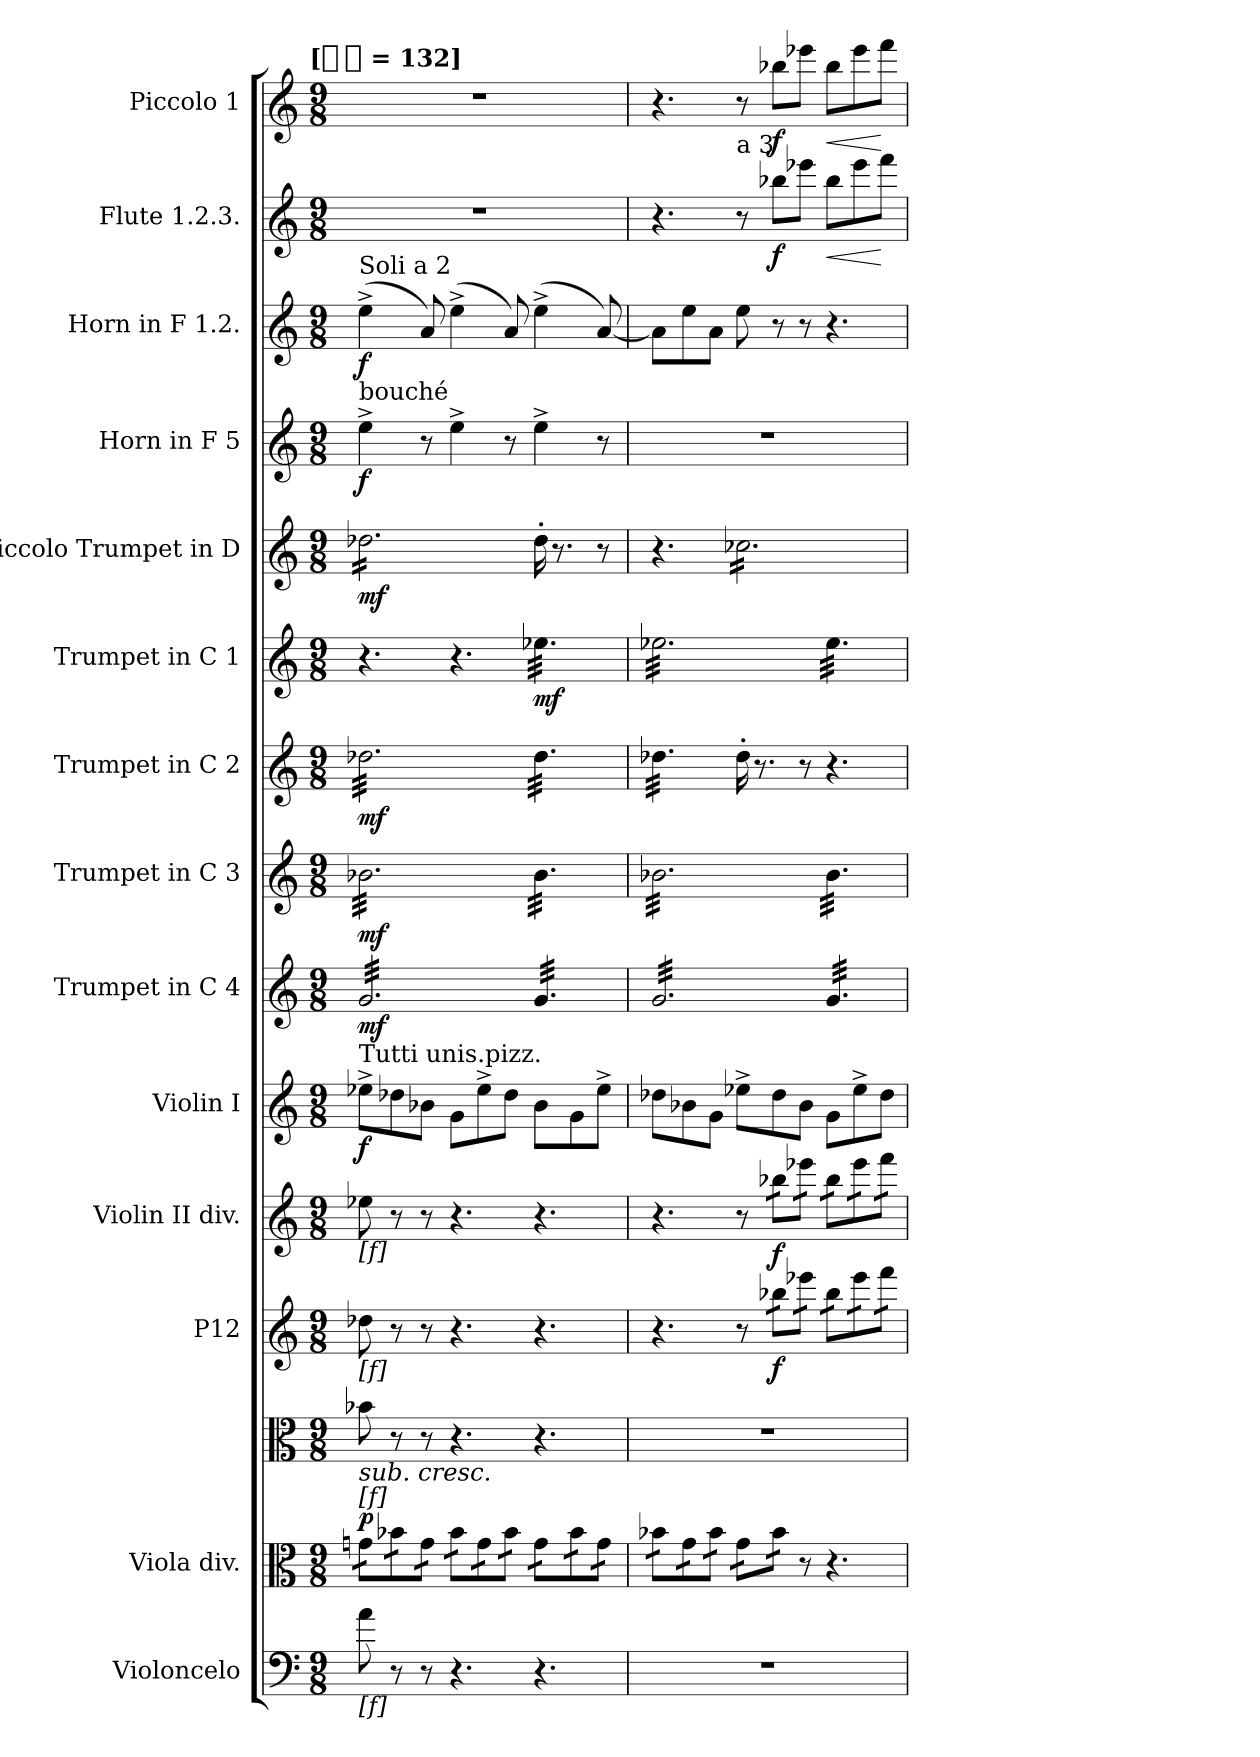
**kern	**kern	**kern	**dynam	**kern	**dynam	**kern	**dynam	**kern	**dynam	**kern	**dynam	**kern	**dynam	**kern	**dynam	**kern	**dynam	**kern	**dynam	**kern	**dynam	**kern	**dynam	**kern	**dynam	**kern	**dynam
*part14	*part13	*part13	*part13	*part12	*part12	*part11	*part11	*part10	*part10	*part9	*part9	*part8	*part8	*part7	*part7	*part6	*part6	*part5	*part5	*part4	*part4	*part3	*part3	*part2	*part2	*part1	*part1
*staff15	*staff14	*staff13	*staff13/14	*staff12	*staff12	*staff11	*staff11	*staff10	*staff10	*staff9	*staff9	*staff8	*staff8	*staff7	*staff7	*staff6	*staff6	*staff5	*staff5	*staff4	*staff4	*staff3	*staff3	*staff2	*staff2	*staff1	*staff1
*I"Violoncelo	*I"Viola div.	*	*	*I"P12	*	*I"Violin II div.	*	*I"Violin I	*	*I"Trumpet in C 4	*	*I"Trumpet in C 3	*	*I"Trumpet in C 2	*	*I"Trumpet in C 1	*	*I"Piccolo Trumpet in D	*	*I"Horn in F 5	*	*I"Horn in F 1.2.	*	*I"Flute 1.2.3.	*	*I"Piccolo 1	*
*I'Vc.	*I'Vla.	*	*	*	*	*I'Vln. II	*	*I'Vln. I	*	*	*	*	*	*	*	*	*	*	*	*I'Hn.	*	*I'Hn.	*	*I'Fl.	*	*I'Picc.	*
*clefF4	*clefC3	*clefC3	*	*clefG2	*	*clefG2	*	*clefG2	*	*clefG2	*	*clefG2	*	*clefG2	*	*clefG2	*	*clefG2	*	*clefG2	*	*clefG2	*	*clefG2	*	*clefG2	*
*	*	*	*	*	*	*	*	*	*	*	*	*	*	*	*	*	*	*ITrd-1c-2	*	*ITrd4c7	*	*ITrd4c7	*	*	*	*ITrd-7c-12	*
*k[]	*k[]	*k[]	*	*k[]	*	*k[]	*	*k[]	*	*k[]	*	*k[]	*	*k[]	*	*k[]	*	*k[f#c#]	*	*k[b-]	*	*k[b-]	*	*k[]	*	*k[]	*
!!LO:TX:omd:t=[[quarter-dot] = 132]
*M9/8	*M9/8	*M9/8	*	*M9/8	*	*M9/8	*	*M9/8	*	*M9/8	*	*M9/8	*	*M9/8	*	*M9/8	*	*M9/8	*	*M9/8	*	*M9/8	*	*M9/8	*	*M9/8	*
*MM198	*MM198	*MM198	*	*MM198	*	*MM198	*	*MM198	*	*MM198	*	*MM198	*	*MM198	*	*MM198	*	*MM198	*	*MM198	*	*MM198	*	*MM198	*	*MM198	*
=1	=1	=1	=1	=1	=1	=1	=1	=1	=1	=1	=1	=1	=1	=1	=1	=1	=1	=1	=1	=1	=1	=1	=1	=1	=1	=1	=1
!	!	!	!	!	!	!	!	!	!	!	!	!	!	!	!	!	!	!	!	!	!	!LO:TX:a:t=Soli a 2	!	!	!	!	!
!	!	!	!	!	!	!	!	!	!	!	!	!	!	!	!	!	!	!	!	!LO:TX:a:t=bouché	!	!	!	!	!	!	!
!	!	!	!	!	!	!	!	!LO:TX:a:t=Tutti unis.pizz.	!	!	!	!	!	!	!	!	!	!	!	!	!	!	!	!	!	!	!
!	!	!	!	!	!	!LO:TX:b:t=[f]	!	!	!	!	!	!	!	!	!	!	!	!	!	!	!	!	!	!	!	!	!
!	!	!	!	!LO:TX:b:t=[f]	!	!	!	!	!	!	!	!	!	!	!	!	!	!	!	!	!	!	!	!	!	!	!
!	!	!LO:TX:b:i:t=sub. cresc.	!	!	!	!	!	!	!	!	!	!	!	!	!	!	!	!	!	!	!	!	!	!	!	!	!
!	!	!LO:TX:b:t=[f]	!	!	!	!	!	!	!	!	!	!	!	!	!	!	!	!	!	!	!	!	!	!	!	!	!
!LO:TX:b:t=[f]	!	!	!	!	!	!	!	!	!	!	!	!	!	!	!	!	!	!	!	!	!	!	!	!	!	!	!
*	*tremolo	*	*	*	*	*	*	*	*	*	*	*	*	*	*	*	*	*	*	*	*	*	*	*	*	*	*
*	*	*	*	*	*	*	*	*	*	*tremolo	*	*	*	*	*	*	*	*	*	*	*	*	*	*	*	*	*
*	*	*	*	*	*	*	*	*	*	*	*	*tremolo	*	*	*	*	*	*	*	*	*	*	*	*	*	*	*
*	*	*	*	*	*	*	*	*	*	*	*	*	*	*tremolo	*	*	*	*	*	*	*	*	*	*	*	*	*
*	*	*	*	*	*	*	*	*	*	*	*	*	*	*	*	*	*	*tremolo	*	*	*	*	*	*	*	*	*
8a	16gnLL	8b-X	p	8dd-X	.	8ee-X	.	8ee-X^L	f	32gLLL	mf	32b-XLLL	mf	32dd-XLLL	mf	4.r	.	16ee-XLL	mf	4a^	f	(4a^	f	8%9r	.	8%9r	.
.	.	.	.	.	.	.	.	.	.	32g	.	32b-X	.	32dd-X	.	.	.	.	.	.	.	.	.	.	.	.	.
.	16gn	.	.	.	.	.	.	.	.	32g	.	32b-X	.	32dd-X	.	.	.	16ee-X	.	.	.	.	.	.	.	.	.
.	.	.	.	.	.	.	.	.	.	32g	.	32b-X	.	32dd-X	.	.	.	.	.	.	.	.	.	.	.	.	.
8r	16b-X	8r	.	8r	.	8r	.	8dd-X	.	32g	.	32b-X	.	32dd-X	.	.	.	16ee-X	.	.	.	.	.	.	.	.	.
.	.	.	.	.	.	.	.	.	.	32g	.	32b-X	.	32dd-X	.	.	.	.	.	.	.	.	.	.	.	.	.
.	16b-X	.	.	.	.	.	.	.	.	32g	.	32b-X	.	32dd-X	.	.	.	16ee-X	.	.	.	.	.	.	.	.	.
.	.	.	.	.	.	.	.	.	.	32g	.	32b-X	.	32dd-X	.	.	.	.	.	.	.	.	.	.	.	.	.
8r	16g	8r	.	8r	.	8r	.	8b-XJ	.	32g	.	32b-X	.	32dd-X	.	.	.	16ee-X	.	8r	.	8d)	.	.	.	.	.
.	.	.	.	.	.	.	.	.	.	32g	.	32b-X	.	32dd-X	.	.	.	.	.	.	.	.	.	.	.	.	.
.	16gJJ	.	.	.	.	.	.	.	.	32g	.	32b-X	.	32dd-X	.	.	.	16ee-X	.	.	.	.	.	.	.	.	.
.	.	.	.	.	.	.	.	.	.	32g	.	32b-X	.	32dd-X	.	.	.	.	.	.	.	.	.	.	.	.	.
4.r	16b-LL	4.r	.	4.r	.	4.r	.	8gL	.	32g	.	32b-X	.	32dd-X	.	4.r	.	16ee-X	.	4a^	.	(4a^	.	.	.	.	.
.	.	.	.	.	.	.	.	.	.	32g	.	32b-X	.	32dd-X	.	.	.	.	.	.	.	.	.	.	.	.	.
.	16b-	.	.	.	.	.	.	.	.	32g	.	32b-X	.	32dd-X	.	.	.	16ee-X	.	.	.	.	.	.	.	.	.
.	.	.	.	.	.	.	.	.	.	32g	.	32b-X	.	32dd-X	.	.	.	.	.	.	.	.	.	.	.	.	.
.	16g	.	.	.	.	.	.	8ee-^	.	32g	.	32b-X	.	32dd-X	.	.	.	16ee-X	.	.	.	.	.	.	.	.	.
.	.	.	.	.	.	.	.	.	.	32g	.	32b-X	.	32dd-X	.	.	.	.	.	.	.	.	.	.	.	.	.
.	16g	.	.	.	.	.	.	.	.	32g	.	32b-X	.	32dd-X	.	.	.	16ee-X	.	.	.	.	.	.	.	.	.
.	.	.	.	.	.	.	.	.	.	32g	.	32b-X	.	32dd-X	.	.	.	.	.	.	.	.	.	.	.	.	.
.	16b-	.	.	.	.	.	.	8dd-J	.	32g	.	32b-X	.	32dd-X	.	.	.	16ee-X	.	8r	.	8d)	.	.	.	.	.
.	.	.	.	.	.	.	.	.	.	32g	.	32b-X	.	32dd-X	.	.	.	.	.	.	.	.	.	.	.	.	.
.	16b-JJ	.	.	.	.	.	.	.	.	32g	.	32b-X	.	32dd-X	.	.	.	16ee-XJJ	.	.	.	.	.	.	.	.	.
*	*	*	*	*	*	*	*	*	*	*	*	*	*	*	*	*	*	*Xtremolo	*	*	*	*	*	*	*	*	*
.	.	.	.	.	.	.	.	.	.	32gJJJ	.	32b-XJJJ	.	32dd-XJJJ	.	.	.	.	.	.	.	.	.	.	.	.	.
*	*	*	*	*	*	*	*	*	*	*	*	*	*	*	*	*tremolo	*	*	*	*	*	*	*	*	*	*	*
4.r	16gLL	4.r	.	4.r	.	4.r	.	8b-L	.	32gLLL	.	32b-LLL	.	32dd-LLL	.	32ee-XLLL	mf	16ee-'	.	4a^	.	(4a^	.	.	.	.	.
.	.	.	.	.	.	.	.	.	.	32g	.	32b-	.	32dd-	.	32ee-X	.	.	.	.	.	.	.	.	.	.	.
.	16g	.	.	.	.	.	.	.	.	32g	.	32b-	.	32dd-	.	32ee-X	.	8.r	.	.	.	.	.	.	.	.	.
.	.	.	.	.	.	.	.	.	.	32g	.	32b-	.	32dd-	.	32ee-X	.	.	.	.	.	.	.	.	.	.	.
.	16b-	.	.	.	.	.	.	8g	.	32g	.	32b-	.	32dd-	.	32ee-X	.	.	.	.	.	.	.	.	.	.	.
.	.	.	.	.	.	.	.	.	.	32g	.	32b-	.	32dd-	.	32ee-X	.	.	.	.	.	.	.	.	.	.	.
.	16b-	.	.	.	.	.	.	.	.	32g	.	32b-	.	32dd-	.	32ee-X	.	.	.	.	.	.	.	.	.	.	.
.	.	.	.	.	.	.	.	.	.	32g	.	32b-	.	32dd-	.	32ee-X	.	.	.	.	.	.	.	.	.	.	.
.	16g	.	.	.	.	.	.	8ee-^J	.	32g	.	32b-	.	32dd-	.	32ee-X	.	8r	.	8r	.	[8d)	.	.	.	.	.
.	.	.	.	.	.	.	.	.	.	32g	.	32b-	.	32dd-	.	32ee-X	.	.	.	.	.	.	.	.	.	.	.
.	16gJJ	.	.	.	.	.	.	.	.	32g	.	32b-	.	32dd-	.	32ee-X	.	.	.	.	.	.	.	.	.	.	.
.	.	.	.	.	.	.	.	.	.	32gJJJ	.	32b-JJJ	.	32dd-JJJ	.	32ee-XJJJ	.	.	.	.	.	.	.	.	.	.	.
=2	=2	=2	=2	=2	=2	=2	=2	=2	=2	=2	=2	=2	=2	=2	=2	=2	=2	=2	=2	=2	=2	=2	=2	=2	=2	=2	=2
8%9r	16b-XLL	8%9r	.	4.r	.	4.r	.	8dd-XL	.	32gLLL	.	32b-XLLL	.	32dd-XLLL	.	32ee-XLLL	.	4.r	.	8%9r	.	8dL]	.	4.r	.	4.r	.
.	.	.	.	.	.	.	.	.	.	32g	.	32b-X	.	32dd-X	.	32ee-X	.	.	.	.	.	.	.	.	.	.	.
.	16b-X	.	.	.	.	.	.	.	.	32g	.	32b-X	.	32dd-X	.	32ee-X	.	.	.	.	.	.	.	.	.	.	.
.	.	.	.	.	.	.	.	.	.	32g	.	32b-X	.	32dd-X	.	32ee-X	.	.	.	.	.	.	.	.	.	.	.
.	16g	.	.	.	.	.	.	8b-X	.	32g	.	32b-X	.	32dd-X	.	32ee-X	.	.	.	.	.	8a	.	.	.	.	.
.	.	.	.	.	.	.	.	.	.	32g	.	32b-X	.	32dd-X	.	32ee-X	.	.	.	.	.	.	.	.	.	.	.
.	16g	.	.	.	.	.	.	.	.	32g	.	32b-X	.	32dd-X	.	32ee-X	.	.	.	.	.	.	.	.	.	.	.
.	.	.	.	.	.	.	.	.	.	32g	.	32b-X	.	32dd-X	.	32ee-X	.	.	.	.	.	.	.	.	.	.	.
.	16b-	.	.	.	.	.	.	8gJ	.	32g	.	32b-X	.	32dd-X	.	32ee-X	.	.	.	.	.	8dJ	.	.	.	.	.
.	.	.	.	.	.	.	.	.	.	32g	.	32b-X	.	32dd-X	.	32ee-X	.	.	.	.	.	.	.	.	.	.	.
.	16b-JJ	.	.	.	.	.	.	.	.	32g	.	32b-X	.	32dd-X	.	32ee-X	.	.	.	.	.	.	.	.	.	.	.
.	.	.	.	.	.	.	.	.	.	32g	.	32b-X	.	32dd-XJJJ	.	32ee-X	.	.	.	.	.	.	.	.	.	.	.
*	*	*	*	*	*	*	*	*	*	*	*	*	*	*Xtremolo	*	*	*	*	*	*	*	*	*	*	*	*	*
!	!	!	!	!	!	!	!	!	!	!	!	!	!	!	!	!	!	!	!	!	!	!	!	!LO:TX:a:t=a 3	!	!	!
*	*	*	*	*	*	*	*	*	*	*	*	*	*	*	*	*	*	*tremolo	*	*	*	*	*	*	*	*	*
.	16gLL	.	.	8r	.	8r	.	8ee-X^L	.	32g	.	32b-X	.	16dd-'	.	32ee-X	.	16dd-XLL	.	.	.	8a	.	8r	.	8r	.
.	.	.	.	.	.	.	.	.	.	32g	.	32b-X	.	.	.	32ee-X	.	.	.	.	.	.	.	.	.	.	.
.	16g	.	.	.	.	.	.	.	.	32g	.	32b-X	.	8.r	.	32ee-X	.	16dd-X	.	.	.	.	.	.	.	.	.
.	.	.	.	.	.	.	.	.	.	32g	.	32b-X	.	.	.	32ee-X	.	.	.	.	.	.	.	.	.	.	.
*	*	*	*	*tremolo	*	*	*	*	*	*	*	*	*	*	*	*	*	*	*	*	*	*	*	*	*	*	*
*	*	*	*	*	*	*tremolo	*	*	*	*	*	*	*	*	*	*	*	*	*	*	*	*	*	*	*	*	*
.	16b-	.	.	16bb-XLL	f	16bb-XLL	f	8dd-	.	32g	.	32b-X	.	.	.	32ee-X	.	16dd-X	.	.	.	8r	.	8bb-XL	f	8bbb-XL	f
.	.	.	.	.	.	.	.	.	.	32g	.	32b-X	.	.	.	32ee-X	.	.	.	.	.	.	.	.	.	.	.
.	16b-JJ	.	.	16bb-X	.	16bb-X	.	.	.	32g	.	32b-X	.	.	.	32ee-X	.	16dd-X	.	.	.	.	.	.	.	.	.
*	*Xtremolo	*	*	*	*	*	*	*	*	*	*	*	*	*	*	*	*	*	*	*	*	*	*	*	*	*	*
.	.	.	.	.	.	.	.	.	.	32g	.	32b-X	.	.	.	32ee-X	.	.	.	.	.	.	.	.	.	.	.
.	8r	.	.	16eee-X	.	16eee-X	.	8b-J	.	32g	.	32b-X	.	8r	.	32ee-X	.	16dd-X	.	.	.	8r	.	8eee-XJ	.	8eeee-XJ	.
.	.	.	.	.	.	.	.	.	.	32g	.	32b-X	.	.	.	32ee-X	.	.	.	.	.	.	.	.	.	.	.
.	.	.	.	16eee-XJJ	.	16eee-XJJ	.	.	.	32g	.	32b-X	.	.	.	32ee-X	.	16dd-X	.	.	.	.	.	.	.	.	.
.	.	.	.	.	.	.	.	.	.	32gJJJ	.	32b-XJJJ	.	.	.	32ee-XJJJ	.	.	.	.	.	.	.	.	.	.	.
!	!	!	!	!	!	!	!	!	!	!	!	!	!	!	!	!	!	!	!	!	!	!	!	!	!LO:HP:b	!	!LO:HP:b
.	4.r	.	.	16bb-LL	.	16bb-LL	.	8gL	.	32gLLL	.	32b-LLL	.	4.r	.	32ee-LLL	.	16dd-X	.	.	.	4.r	.	8bb-L	<	8bbb-L	<
.	.	.	.	.	.	.	.	.	.	32g	.	32b-	.	.	.	32ee-	.	.	.	.	.	.	.	.	.	.	.
.	.	.	.	16bb-	.	16bb-	.	.	.	32g	.	32b-	.	.	.	32ee-	.	16dd-X	.	.	.	.	.	.	.	.	.
.	.	.	.	.	.	.	.	.	.	32g	.	32b-	.	.	.	32ee-	.	.	.	.	.	.	.	.	.	.	.
.	.	.	.	16eee-	.	16eee-	.	8ee-^	.	32g	.	32b-	.	.	.	32ee-	.	16dd-X	.	.	.	.	.	8eee-	.	8eeee-	.
.	.	.	.	.	.	.	.	.	.	32g	.	32b-	.	.	.	32ee-	.	.	.	.	.	.	.	.	.	.	.
.	.	.	.	16eee-	.	16eee-	.	.	.	32g	.	32b-	.	.	.	32ee-	.	16dd-X	.	.	.	.	.	.	.	.	.
.	.	.	.	.	.	.	.	.	.	32g	.	32b-	.	.	.	32ee-	.	.	.	.	.	.	.	.	.	.	.
.	.	.	.	16fff	.	16fff	.	8dd-J	.	32g	.	32b-	.	.	.	32ee-	.	16dd-X	.	.	.	.	.	8fffJ	[	8ffffJ	[
.	.	.	.	.	.	.	.	.	.	32g	.	32b-	.	.	.	32ee-	.	.	.	.	.	.	.	.	.	.	.
.	.	.	.	16fffJJ	.	16fffJJ	.	.	.	32g	.	32b-	.	.	.	32ee-	.	16dd-XJJ	.	.	.	.	.	.	.	.	.
*	*	*	*	*	*	*	*	*	*	*	*	*	*	*	*	*	*	*Xtremolo	*	*	*	*	*	*	*	*	*
*	*	*	*	*	*	*Xtremolo	*	*	*	*	*	*	*	*	*	*	*	*	*	*	*	*	*	*	*	*	*
*	*	*	*	*Xtremolo	*	*	*	*	*	*	*	*	*	*	*	*	*	*	*	*	*	*	*	*	*	*	*
.	.	.	.	.	.	.	.	.	.	32gJJJ	.	32b-JJJ	.	.	.	32ee-JJJ	.	.	.	.	.	.	.	.	.	.	.
*	*	*	*	*	*	*	*	*	*	*	*	*	*	*	*	*Xtremolo	*	*	*	*	*	*	*	*	*	*	*
*	*	*	*	*	*	*	*	*	*	*	*	*Xtremolo	*	*	*	*	*	*	*	*	*	*	*	*	*	*	*
*	*	*	*	*	*	*	*	*	*	*Xtremolo	*	*	*	*	*	*	*	*	*	*	*	*	*	*	*	*	*
=	=	=	=	=	=	=	=	=	=	=	=	=	=	=	=	=	=	=	=	=	=	=	=	=	=	=	=
*-	*-	*-	*-	*-	*-	*-	*-	*-	*-	*-	*-	*-	*-	*-	*-	*-	*-	*-	*-	*-	*-	*-	*-	*-	*-	*-	*-
